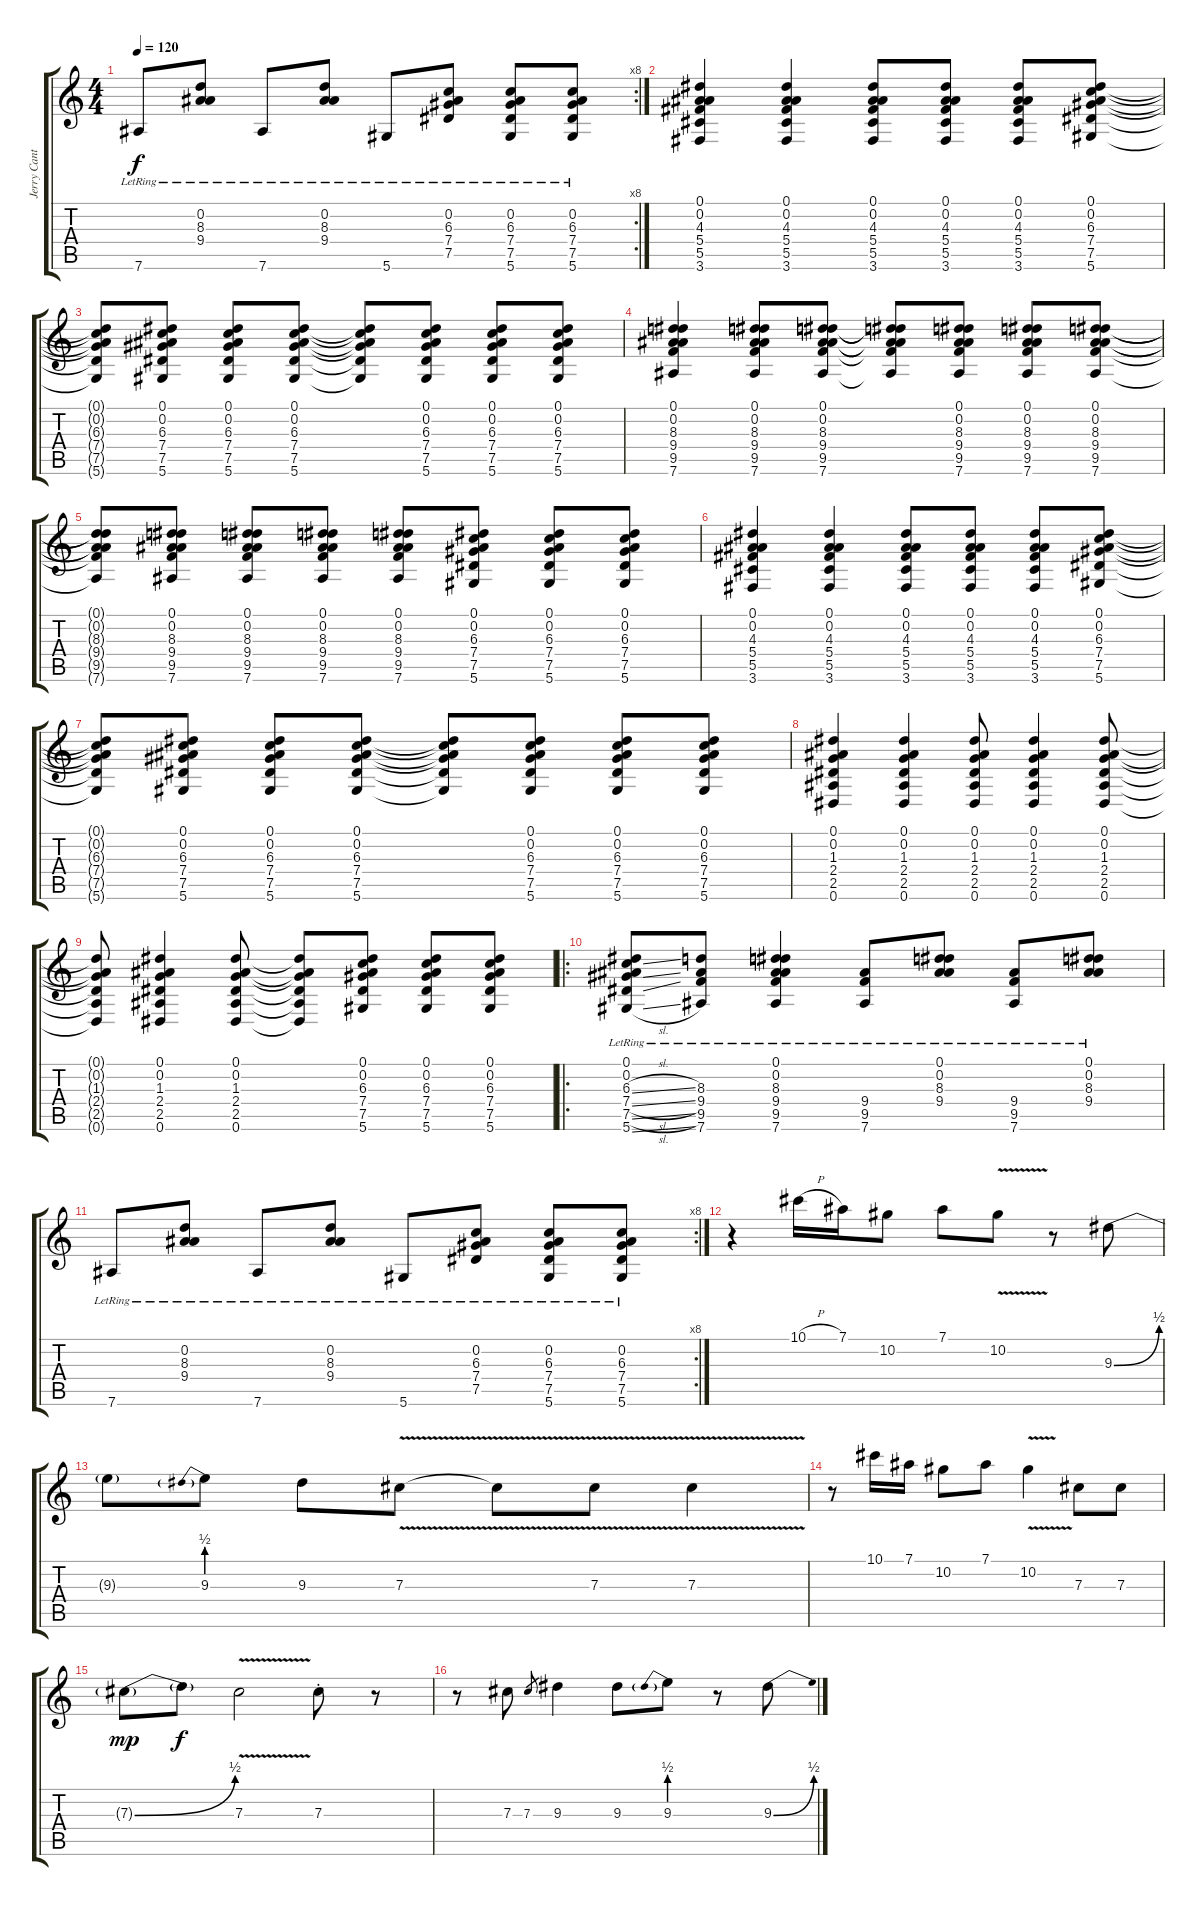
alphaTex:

\track ("Jerry Cantrell" "Jerry Cant") {instrument acousticguitarsteel}
\staff {score tabs}
\tuning (Eb4 Bb3 Gb3 Db3 Ab2 Eb2) {hide}
\rc 8
\ts (4 4)
\tempo 120
\clef g2
\ks c
7.6{lr}.8{dy f} (0.2{lr} 8.3{lr} 9.4{lr}).8 7.6{lr}.8 (0.2{lr} 8.3{lr} 9.4{lr}).8 5.6{lr}.8 (0.2{lr} 6.3{lr} 7.4{lr} 7.5{lr}).8 (0.2{lr} 6.3{lr} 7.4{lr} 7.5{lr} 5.6{lr}).8 (0.2{lr} 6.3{lr} 7.4{lr} 7.5{lr} 5.6{lr}).8 |
(0.1 0.2 4.3 5.4 5.5 3.6).4 (0.1 0.2 4.3 5.4 5.5 3.6).4 (0.1 0.2 4.3 5.4 5.5 3.6).8 (0.1 0.2 4.3 5.4 5.5 3.6).8 (0.1 0.2 4.3 5.4 5.5 3.6).8 (0.1 0.2 6.3 7.4 7.5 5.6).8 |
(0.1{t} 0.2{t} 6.3{t} 7.4{t} 7.5{t} 5.6{t}).8 (0.1 0.2 6.3 7.4 7.5 5.6).8 (0.1 0.2 6.3 7.4 7.5 5.6).8 (0.1 0.2 6.3 7.4 7.5 5.6).8 (0.1{t} 0.2{t} 6.3{t} 7.4{t} 7.5{t} 5.6{t}).8 (0.1 0.2 6.3 7.4 7.5 5.6).8 (0.1 0.2 6.3 7.4 7.5 5.6).8 (0.1 0.2 6.3 7.4 7.5 5.6).8 |
(0.1 0.2 8.3 9.4 9.5 7.6).4 (0.1 0.2 8.3 9.4 9.5 7.6).8 (0.1 0.2 8.3 9.4 9.5 7.6).8 (0.1{t} 0.2{t} 8.3{t} 9.4{t} 9.5{t} 7.6{t}).8 (0.1 0.2 8.3 9.4 9.5 7.6).8 (0.1 0.2 8.3 9.4 9.5 7.6).8 (0.1 0.2 8.3 9.4 9.5 7.6).8 |
(0.1{t} 0.2{t} 8.3{t} 9.4{t} 9.5{t} 7.6{t}).8 (0.1 0.2 8.3 9.4 9.5 7.6).8 (0.1 0.2 8.3 9.4 9.5 7.6).8 (0.1 0.2 8.3 9.4 9.5 7.6).8 (0.1 0.2 8.3 9.4 9.5 7.6).8 (0.1 0.2 6.3 7.4 7.5 5.6).8 (0.1 0.2 6.3 7.4 7.5 5.6).8 (0.1 0.2 6.3 7.4 7.5 5.6).8 |
(0.1 0.2 4.3 5.4 5.5 3.6).4 (0.1 0.2 4.3 5.4 5.5 3.6).4 (0.1 0.2 4.3 5.4 5.5 3.6).8 (0.1 0.2 4.3 5.4 5.5 3.6).8 (0.1 0.2 4.3 5.4 5.5 3.6).8 (0.1 0.2 6.3 7.4 7.5 5.6).8 |
(0.1{t} 0.2{t} 6.3{t} 7.4{t} 7.5{t} 5.6{t}).8 (0.1 0.2 6.3 7.4 7.5 5.6).8 (0.1 0.2 6.3 7.4 7.5 5.6).8 (0.1 0.2 6.3 7.4 7.5 5.6).8 (0.1{t} 0.2{t} 6.3{t} 7.4{t} 7.5{t} 5.6{t}).8 (0.1 0.2 6.3 7.4 7.5 5.6).8 (0.1 0.2 6.3 7.4 7.5 5.6).8 (0.1 0.2 6.3 7.4 7.5 5.6).8 |
(0.1 0.2 1.3 2.4 2.5 0.6).4 (0.1 0.2 1.3 2.4 2.5 0.6).4 (0.1 0.2 1.3 2.4 2.5 0.6).8 (0.1 0.2 1.3 2.4 2.5 0.6).4 (0.1 0.2 1.3 2.4 2.5 0.6).8 |
(0.1{t} 0.2{t} 1.3{t} 2.4{t} 2.5{t} 0.6{t}).8 (0.1 0.2 1.3 2.4 2.5 0.6).4 (0.1 0.2 1.3 2.4 2.5 0.6).8 (0.1{t} 0.2{t} 1.3{t} 2.4{t} 2.5{t} 0.6{t}).8 (0.1 0.2 6.3 7.4 7.5 5.6).8 (0.1 0.2 6.3 7.4 7.5 5.6).8 (0.1 0.2 6.3 7.4 7.5 5.6).8 |
\ro
(0.1{lr} 0.2{lr} 6.3{sl} 7.4{sl} 7.5{sl} 5.6{sl}).8 (8.3{lr} 9.4{lr} 9.5{lr} 7.6{lr}).8 (0.1{lr} 0.2{lr} 8.3{lr} 9.4{lr} 9.5{lr} 7.6{lr}).4 (9.4{lr} 9.5{lr} 7.6{lr}).8 (0.1{lr} 0.2{lr} 8.3{lr} 9.4{lr}).8 (9.4{lr} 9.5{lr} 7.6{lr}).8 (0.1{lr} 0.2{lr} 8.3{lr} 9.4{lr}).8 |
\rc 8
7.6{lr}.8 (0.2{lr} 8.3{lr} 9.4{lr}).8 7.6{lr}.8 (0.2{lr} 8.3{lr} 9.4{lr}).8 5.6{lr}.8 (0.2{lr} 6.3{lr} 7.4{lr} 7.5{lr}).8 (0.2{lr} 6.3{lr} 7.4{lr} 7.5{lr} 5.6{lr}).8 (0.2{lr} 6.3{lr} 7.4{lr} 7.5{lr} 5.6{lr}).8 |
r.4 10.1{h}.16 7.1.16 10.2.8 7.1.8 10.2{v}.8 r.8 9.3{be (bend 0 0 60 2)}.8 |
9.3{t}.8 9.3{be (prebend 0 2 60 2)}.8 9.3.8 7.3{v}.8 7.3{t}.8 7.3{v}.8 7.3{v}.4 |
r.8 10.1.16 7.1.16 10.2.8 7.1.8 10.2{v}.4 7.3.8 7.3.8 |
7.3{be (bend 0 0 60 2) g}.8{dy mp} 7.3{t}.8{dy f} 7.3{v}.2 7.3{st}.8 r.8 |
r.8 7.3.8 7.3.8{gr} 9.3.4 9.3.8 9.3{be (prebend 0 2 60 2)}.8 r.8 9.3{be (bend 0 0 60 2)}.8
